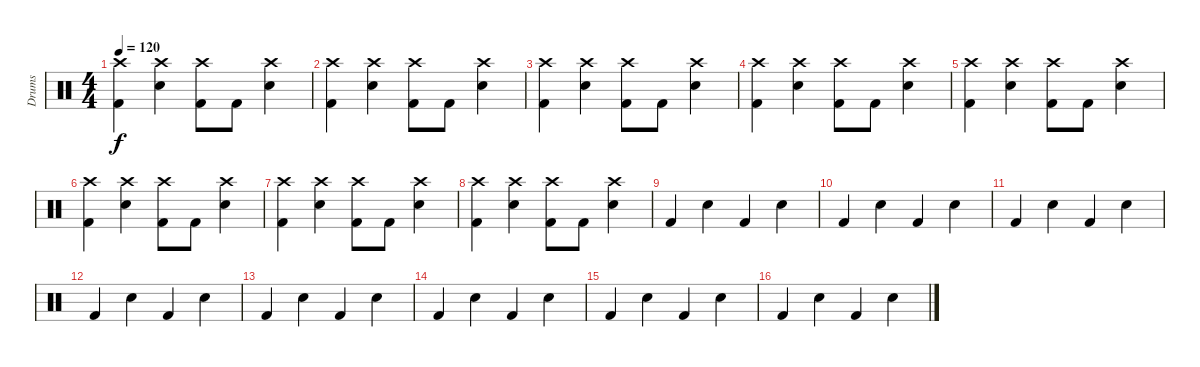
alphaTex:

\track ("Drums" "Drums") {instrument percussion}
\staff {score}
\articulation defaults
\ts (4 4)
\tempo 120
\clef neutral
\ks c
("Kick (hit) 2" "Crash high (hit)").4{dy f} ("Snare (hit) 2" "Crash high (hit)").4 ("Kick (hit) 2" "Crash high (hit)").8 "Kick (hit) 2".8 ("Snare (hit) 2" "Crash high (hit)").4 |
("Kick (hit) 2" "Crash high (hit)").4 ("Snare (hit) 2" "Crash high (hit)").4 ("Kick (hit) 2" "Crash high (hit)").8 "Kick (hit) 2".8 ("Snare (hit) 2" "Crash high (hit)").4 |
("Kick (hit) 2" "Crash high (hit)").4 ("Snare (hit) 2" "Crash high (hit)").4 ("Kick (hit) 2" "Crash high (hit)").8 "Kick (hit) 2".8 ("Snare (hit) 2" "Crash high (hit)").4 |
("Kick (hit) 2" "Crash high (hit)").4 ("Snare (hit) 2" "Crash high (hit)").4 ("Kick (hit) 2" "Crash high (hit)").8 "Kick (hit) 2".8 ("Snare (hit) 2" "Crash high (hit)").4 |
("Kick (hit) 2" "Crash high (hit)").4 ("Snare (hit) 2" "Crash high (hit)").4 ("Kick (hit) 2" "Crash high (hit)").8 "Kick (hit) 2".8 ("Snare (hit) 2" "Crash high (hit)").4 |
("Kick (hit) 2" "Crash high (hit)").4 ("Snare (hit) 2" "Crash high (hit)").4 ("Kick (hit) 2" "Crash high (hit)").8 "Kick (hit) 2".8 ("Snare (hit) 2" "Crash high (hit)").4 |
("Kick (hit) 2" "Crash high (hit)").4 ("Snare (hit) 2" "Crash high (hit)").4 ("Kick (hit) 2" "Crash high (hit)").8 "Kick (hit) 2".8 ("Snare (hit) 2" "Crash high (hit)").4 |
("Kick (hit) 2" "Crash high (hit)").4 ("Snare (hit) 2" "Crash high (hit)").4 ("Kick (hit) 2" "Crash high (hit)").8 "Kick (hit) 2".8 ("Snare (hit) 2" "Crash high (hit)").4 |
"Kick (hit) 2".4 "Snare (hit) 2".4 "Kick (hit) 2".4 "Snare (hit) 2".4 |
"Kick (hit) 2".4 "Snare (hit) 2".4 "Kick (hit) 2".4 "Snare (hit) 2".4 |
"Kick (hit) 2".4 "Snare (hit) 2".4 "Kick (hit) 2".4 "Snare (hit) 2".4 |
"Kick (hit) 2".4 "Snare (hit) 2".4 "Kick (hit) 2".4 "Snare (hit) 2".4 |
"Kick (hit) 2".4 "Snare (hit) 2".4 "Kick (hit) 2".4 "Snare (hit) 2".4 |
"Kick (hit) 2".4 "Snare (hit) 2".4 "Kick (hit) 2".4 "Snare (hit) 2".4 |
"Kick (hit) 2".4 "Snare (hit) 2".4 "Kick (hit) 2".4 "Snare (hit) 2".4 |
"Kick (hit) 2".4 "Snare (hit) 2".4 "Kick (hit) 2".4 "Snare (hit) 2".4
